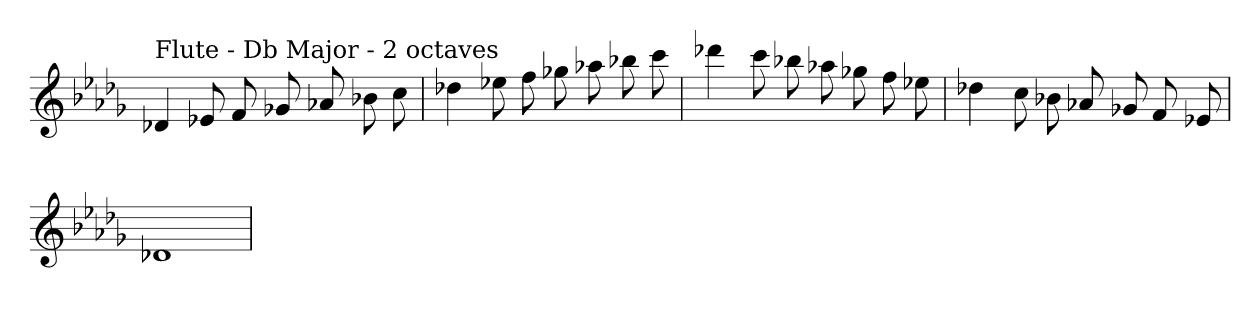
**kern
*part1
*staff1
*clefG2
*k[b-e-a-d-g-]
*D-:
=
!LO:TX:a:t=Flute - Db Major - 2 octaves
4d-X
8e-X
8f
8g-X
8a-X
8b-X
8cc
=
4dd-X
8ee-X
8ff
8gg-X
8aa-X
8bb-X
8ccc
=
4ddd-X
8ccc
8bb-X
8aa-X
8gg-X
8ff
8ee-X
=
4dd-X
8cc
8b-X
8a-X
8g-X
8f
8e-X
=
1d-X
=
*-
